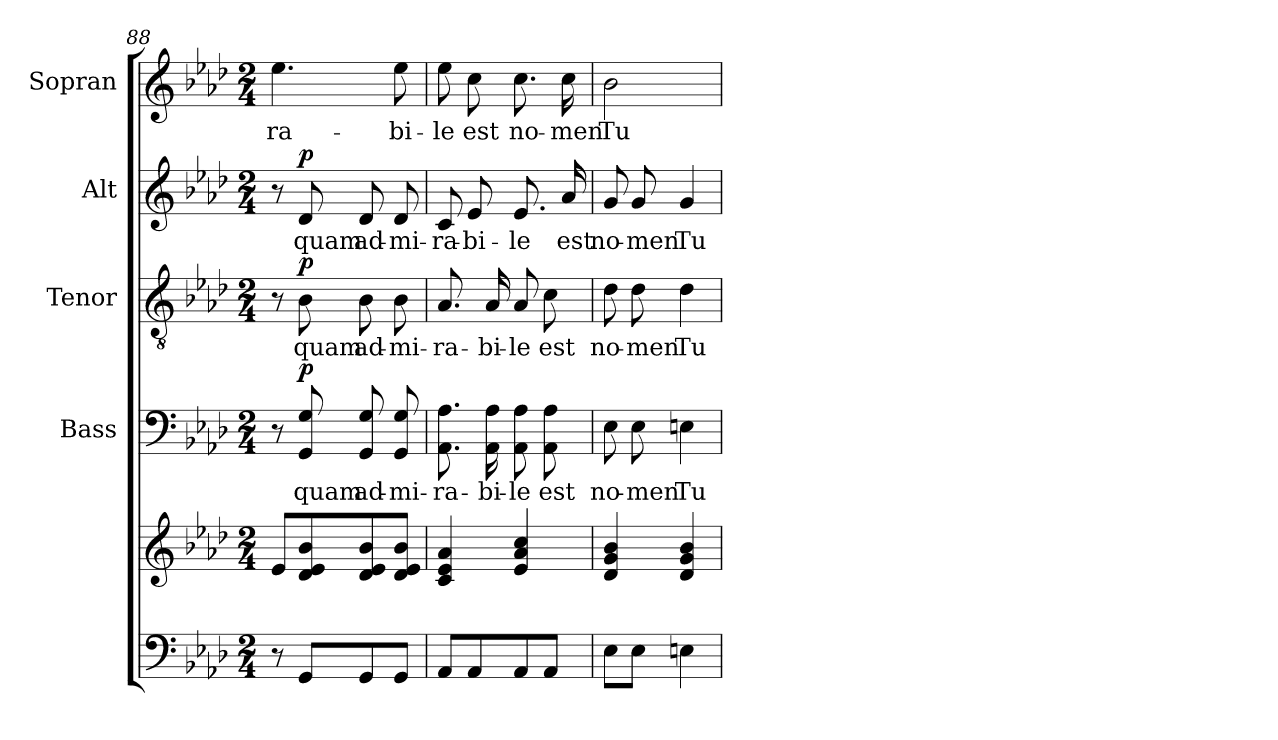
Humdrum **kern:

**kern	**kern	**kern	**text	**dynam	**kern	**text	**dynam	**kern	**text	**dynam	**kern	**text
*part5	*part5	*part4	*part4	*part4	*part3	*part3	*part3	*part2	*part2	*part2	*part1	*part1
*staff6	*staff5	*staff4	*staff4	*staff4	*staff3	*staff3	*staff3	*staff2	*staff2	*staff2	*staff1	*staff1
*	*	*I"Bass	*	*	*I"Tenor	*	*	*I"Alt	*	*	*I"Sopran	*
*	*	*I'B.	*	*	*I'T.	*	*	*I'A.	*	*	*I'S.	*
*clefF4	*clefG2	*clefF4	*	*	*clefGv2	*	*	*clefG2	*	*	*clefG2	*
*k[b-e-a-d-]	*k[b-e-a-d-]	*k[b-e-a-d-]	*	*	*k[b-e-a-d-]	*	*	*k[b-e-a-d-]	*	*	*k[b-e-a-d-]	*
*A-:	*A-:	*A-:	*	*	*A-:	*	*	*A-:	*	*	*A-:	*
*M2/4	*M2/4	*M2/4	*	*	*M2/4	*	*	*M2/4	*	*	*M2/4	*
=88	=88	=88	=88	=88	=88	=88	=88	=88	=88	=88	=88	=88
!	!	!	!	!	!	!	!	!	!	!	!	!LO:LY:b
8r	8e-/L	8r	.	.	8r	.	.	8r	.	.	4.ee-\	-ra-
!	!	!	!LO:LY:b	!LO:DY:a	!	!LO:LY:b	!LO:DY:a	!	!LO:LY:b	!LO:DY:a	!	!
8GG/L	8d-/ 8e-/ 8b-/	8GG/ 8G/	quam	p	8B-\	quam	p	8d-/	quam	p	.	.
!	!	!	!LO:LY:b	!	!	!LO:LY:b	!	!	!LO:LY:b	!	!	!
8GG/	8d-/ 8e-/ 8b-/	8GG/ 8G/	ad-	.	8B-\	ad-	.	8d-/	ad-	.	.	.
!	!	!	!LO:LY:b	!	!	!LO:LY:b	!	!	!LO:LY:b	!	!	!LO:LY:b
8GG/J	8d-/ 8e-/ 8b-/J	8GG/ 8G/	-mi-	.	8B-\	-mi-	.	8d-/	-mi-	.	8ee-\	-bi-
=89	=89	=89	=89	=89	=89	=89	=89	=89	=89	=89	=89	=89
!	!	!	!LO:LY:b	!	!	!LO:LY:b	!	!	!LO:LY:b	!	!	!LO:LY:b
8AA-/L	4c/ 4e-/ 4a-/	8.AA-\ 8.A-\	-ra-	.	8.A-/	-ra-	.	8c/	-ra-	.	8ee-\	-le
!	!	!	!	!	!	!	!	!	!LO:LY:b	!	!	!LO:LY:b
8AA-/	.	.	.	.	.	.	.	8e-/	-bi-	.	8cc\	est
!	!	!	!LO:LY:b	!	!	!LO:LY:b	!	!	!	!	!	!
.	.	16AA-\ 16A-\	-bi-	.	16A-/	-bi-	.	.	.	.	.	.
!	!	!	!LO:LY:b	!	!	!LO:LY:b	!	!	!LO:LY:b	!	!	!LO:LY:b
8AA-/	4e-/ 4a-/ 4cc/	8AA-\ 8A-\	-le	.	8A-/	-le	.	8.e-/	-le	.	8.cc\	no-
!	!	!	!LO:LY:b	!	!	!LO:LY:b	!	!	!	!	!	!
8AA-/J	.	8AA-\ 8A-\	est	.	8c\	est	.	.	.	.	.	.
!	!	!	!	!	!	!	!	!	!LO:LY:b	!	!	!LO:LY:b
.	.	.	.	.	.	.	.	16a-/	est	.	16cc\	-men
=90	=90	=90	=90	=90	=90	=90	=90	=90	=90	=90	=90	=90
!	!	!	!LO:LY:b	!	!	!LO:LY:b	!	!	!LO:LY:b	!	!	!LO:LY:b
8E-\L	4d-/ 4g/ 4b-/	8E-\	no-	.	8d-\	no-	.	8g/	no-	.	2b-\	Tu-
!	!	!	!LO:LY:b	!	!	!LO:LY:b	!	!	!LO:LY:b	!	!	!
8E-\J	.	8E-\	-men	.	8d-\	-men	.	8g/	-men	.	.	.
!	!	!	!LO:LY:b	!	!	!LO:LY:b	!	!	!LO:LY:b	!	!	!
4En\	4d-/ 4g/ 4b-/	4En\	Tu-	.	4d-\	Tu-	.	4g/	Tu-	.	.	.
=	=	=	=	=	=	=	=	=	=	=	=	=
*-	*-	*-	*-	*-	*-	*-	*-	*-	*-	*-	*-	*-
